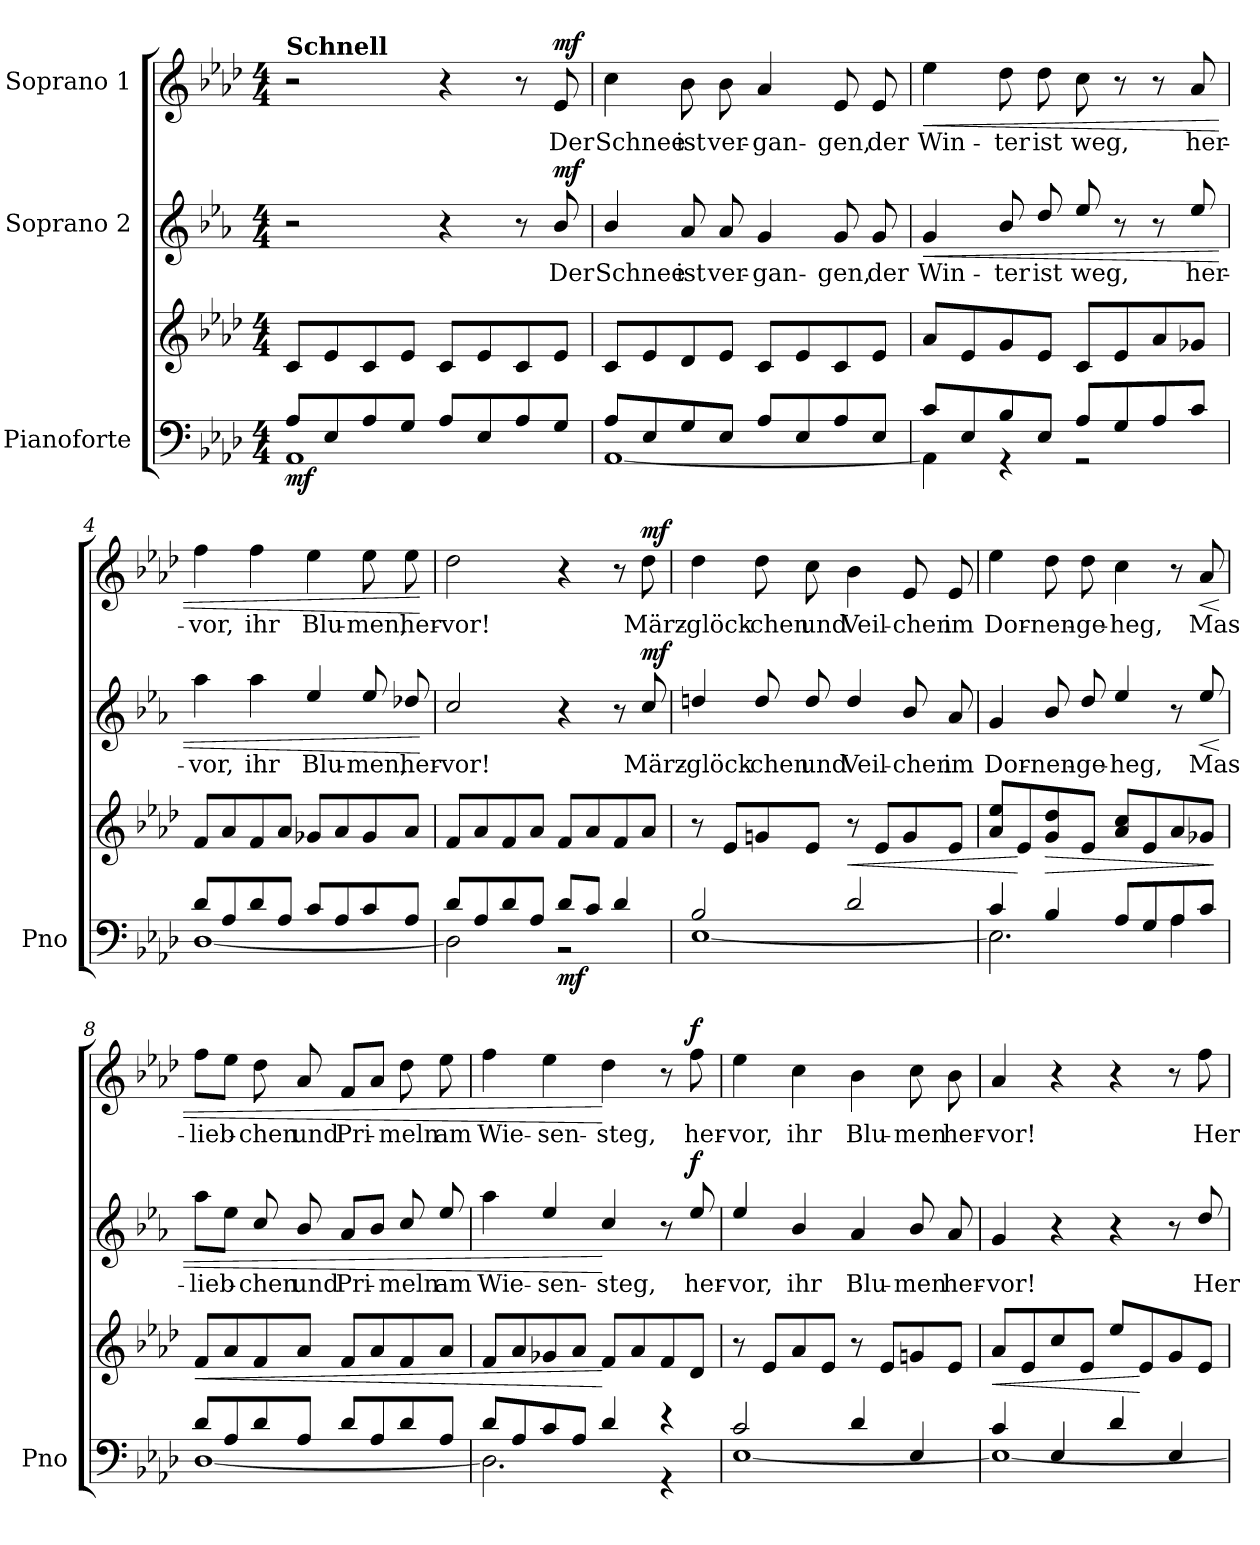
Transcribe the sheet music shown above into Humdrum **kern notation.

**kern	**kern	**dynam	**kern	**text	**dynam	**kern	**text	**dynam
*part3	*part3	*part3	*part2	*part2	*part2	*part1	*part1	*part1
*staff4	*staff3	*staff3/4	*staff2	*staff2	*staff2	*staff1	*staff1	*staff1
*I"Pianoforte	*	*	*I"Soprano 2	*	*	*I"Soprano 1	*	*
*I'Pno	*	*	*	*	*	*	*	*
*clefF4	*clefG2	*	*clefG2	*	*	*clefG2	*	*
*	*	*	*ITrd4c7	*	*	*	*	*
*k[b-e-a-d-]	*k[b-e-a-d-]	*	*k[b-e-a-d-]	*	*	*k[b-e-a-d-]	*	*
*M4/4	*M4/4	*	*M4/4	*	*	*M4/4	*	*
=1	=1	=1	=1	=1	=1	=1	=1	=1
*^	*	*	*	*	*	*	*	*
!	!	!	!	!	!	!	!LO:TX:a:B:t=Schnell	!	!
!	!	!	!LO:DY:b=2	!	!	!	!	!	!
8A-/L	1AA-	8c/L	mf	2r	.	.	2r	.	.
8E-/	.	8e-/	.	.	.	.	.	.	.
8A-/	.	8c/	.	.	.	.	.	.	.
8G/J	.	8e-/J	.	.	.	.	.	.	.
8A-/L	.	8c/L	.	4r	.	.	4r	.	.
8E-/	.	8e-/	.	.	.	.	.	.	.
8A-/	.	8c/	.	8r	.	.	8r	.	.
!	!	!	!	!	!	!LO:DY:a	!	!	!LO:DY:a
8G/J	.	8e-/J	.	8e-/	Der	mf	8e-/	Der	mf
=2	=2	=2	=2	=2	=2	=2	=2	=2	=2
8A-/L	[1AA-	8c/L	.	4e-/	Schnee	.	4cc\	Schnee	.
8E-/	.	8e-/	.	.	.	.	.	.	.
8G/	.	8d-/	.	8d-/	ist	.	8b-\	ist	.
8E-/J	.	8e-/J	.	8d-/	ver-	.	8b-\	ver-	.
8A-/L	.	8c/L	.	4c/	-gan-	.	4a-/	-gan-	.
8E-/	.	8e-/	.	.	.	.	.	.	.
8A-/	.	8c/	.	8c/	-gen,	.	8e-/	-gen,	.
8E-/J	.	8e-/J	.	8c/	der	.	8e-/	der	.
=3	=3	=3	=3	=3	=3	=3	=3	=3	=3
!	!	!	!	!	!	!LO:HP:b	!	!	!LO:HP:b
8c/L	4AA-\]	8a-/L	.	4c/	Win-	<	4ee-\	Win-	<
8E-/	.	8e-/	.	.	.	.	.	.	.
8B-/	4r	8g/	.	8e-/	-ter	.	8dd-\	-ter	.
8E-/J	.	8e-/J	.	8g/	ist	.	8dd-\	ist	.
8A-/L	2r	8c/L	.	8a-/	weg,	.	8cc\	weg,	.
8G/	.	8e-/	.	8r	.	.	8r	.	.
8A-/	.	8a-/	.	8r	.	.	8r	.	.
8c/J	.	8g-X/J	.	8a-/	her-	.	8a-/	her-	.
=4	=4	=4	=4	=4	=4	=4	=4	=4	=4
8d-/L	[1D-	8f/L	.	4dd-\	-vor,	.	4ff\	-vor,	.
8A-/	.	8a-/	.	.	.	.	.	.	.
8d-/	.	8f/	.	4dd-\	ihr	.	4ff\	ihr	.
8A-/J	.	8a-/J	.	.	.	.	.	.	.
8c/L	.	8g-X/L	.	4a-/	Blu-	.	4ee-\	Blu-	.
8A-/	.	8a-/	.	.	.	.	.	.	.
8c/	.	8g-/	.	8a-/	-men,	.	8ee-\	-men,	.
8A-/J	.	8a-/J	.	8g-X/	her-	.	8ee-\	her-	.
*v	*v	*	*	*	*	*	*	*	*
.	.	.	.	.	[	.	.	[
=5	=5	=5	=5	=5	=5	=5	=5	=5
*^	*	*	*	*	*	*	*	*
8d-/L	2D-\]	8f/L	.	2f/	-vor!	.	2dd-\	-vor!	.
8A-/	.	8a-/	.	.	.	.	.	.	.
8d-/	.	8f/	.	.	.	.	.	.	.
8A-/J	.	8a-/J	.	.	.	.	.	.	.
!	!	!	!LO:DY:b=2	!	!	!	!	!	!
8d-/L	2r	8f/L	mf	4r	.	.	4r	.	.
8c/J	.	8a-/	.	.	.	.	.	.	.
4d-/	.	8f/	.	8r	.	.	8r	.	.
!	!	!	!	!	!	!LO:DY:a	!	!	!LO:DY:a
.	.	8a-/J	.	8f/	März-	mf	8dd-\	März-	mf
=6	=6	=6	=6	=6	=6	=6	=6	=6	=6
2B-/	[1E-	8r	.	4gn/	-glöck-	.	4dd-\	-glöck-	.
.	.	8e-/L	.	.	.	.	.	.	.
.	.	8gn/	.	8g/	-chen	.	8dd-\	-chen	.
.	.	8e-/J	.	8g/	und	.	8cc\	und	.
!	!	!	!LO:HP:b	!	!	!	!	!	!
2d-/	.	8r	<	4g/	Veil-	.	4b-\	Veil-	.
.	.	8e-/L	.	.	.	.	.	.	.
.	.	8g/	.	8e-/	-chen	.	8e-/	-chen	.
.	.	8e-/J	.	8d-/	im	.	8e-/	im	.
=7	=7	=7	=7	=7	=7	=7	=7	=7	=7
4c/	2.E-\]	8a-/ 8ee-/L	.	4c/	Dor-	.	4ee-\	Dor-	.
.	.	8e-/	[	.	.	.	.	.	.
!	!	!	!LO:HP:b	!	!	!	!	!	!
4B-/	.	8g/ 8dd-/	>	8e-/	-nen-	.	8dd-\	-nen-	.
.	.	8e-/J	.	8g/	-ge-	.	8dd-\	-ge-	.
8A-/L	.	8a-/ 8cc/L	.	4a-/	-heg,	.	4cc\	-heg,	.
8G/	.	8e-/	.	.	.	.	.	.	.
8A-/	4A-\	8a-/	.	8r	.	.	8r	.	.
!	!	!	!	!	!	!LO:HP:b	!	!	!LO:HP:b
8c/J	.	8g-X/J	.	8a-/	Mas-	<	8a-/	Mas-	<
*v	*v	*	*	*	*	*	*	*	*
.	.	]	.	.	.	.	.	.
=8	=8	=8	=8	=8	=8	=8	=8	=8
*^	*	*	*	*	*	*	*	*
!	!	!	!LO:HP:b	!	!	!	!	!	!
8d-/L	[1D-	8f/L	<	8dd-\L	-lieb-	.	8ff\L	-lieb-	.
8A-/	.	8a-/	.	8a-\J	.	.	8ee-\J	.	.
8d-/	.	8f/	.	8f/	-chen	.	8dd-\	-chen	.
8A-/J	.	8a-/J	.	8e-/	und	.	8a-/	und	.
8d-/L	.	8f/L	.	8d-/L	Pri-	.	8f/L	Pri-	.
8A-/	.	8a-/	.	8e-/J	.	.	8a-/J	.	.
8d-/	.	8f/	.	8f/	-meln	.	8dd-\	-meln	.
8A-/J	.	8a-/J	.	8a-/	am	.	8ee-\	am	.
=9	=9	=9	=9	=9	=9	=9	=9	=9	=9
8d-/L	2.D-\]	8f/L	.	4dd-\	Wie-	.	4ff\	Wie-	.
8A-/	.	8a-/	.	.	.	.	.	.	.
8c/	.	8g-X/	.	4a-/	-sen-	.	4ee-\	-sen-	.
8A-/J	.	8a-/J	.	.	.	.	.	.	.
4d-/	.	8f/L	[	4f/	-steg,	[	4dd-\	-steg,	[
.	.	8a-/	.	.	.	.	.	.	.
4r	4r	8f/	.	8r	.	.	8r	.	.
!	!	!	!	!	!	!LO:DY:a	!	!	!LO:DY:a
.	.	8d-/J	.	8a-/	her-	f	8ff\	her-	f
=10	=10	=10	=10	=10	=10	=10	=10	=10	=10
2c/	[1E-	8r	.	4a-/	-vor,	.	4ee-\	-vor,	.
.	.	8e-/L	.	.	.	.	.	.	.
.	.	8a-/	.	4e-/	ihr	.	4cc\	ihr	.
.	.	8e-/J	.	.	.	.	.	.	.
4d-/	.	8r	.	4d-/	Blu-	.	4b-\	Blu-	.
.	.	8e-/L	.	.	.	.	.	.	.
4E-/	.	8gn/	.	8e-/	-men	.	8cc\	-men	.
.	.	8e-/J	.	8d-/	her-	.	8b-\	her-	.
=11	=11	=11	=11	=11	=11	=11	=11	=11	=11
!	!	!	!LO:HP:b	!	!	!	!	!	!
4c/	1E-_	8a-/L	<	4c/	-vor!	.	4a-/	-vor!	.
.	.	8e-/	.	.	.	.	.	.	.
4E-/	.	8cc/	.	4r	.	.	4r	.	.
.	.	8e-/J	.	.	.	.	.	.	.
4d-/	.	8ee-/L	.	4r	.	.	4r	.	.
.	.	8e-/	[	.	.	.	.	.	.
4E-/	.	8g/	.	8r	.	.	8r	.	.
.	.	8e-/J	.	8g/	Her-	.	8ff\	Her-	.
*v	*v	*	*	*	*	*	*	*	*
=	=	=	=	=	=	=	=	=
*-	*-	*-	*-	*-	*-	*-	*-	*-
